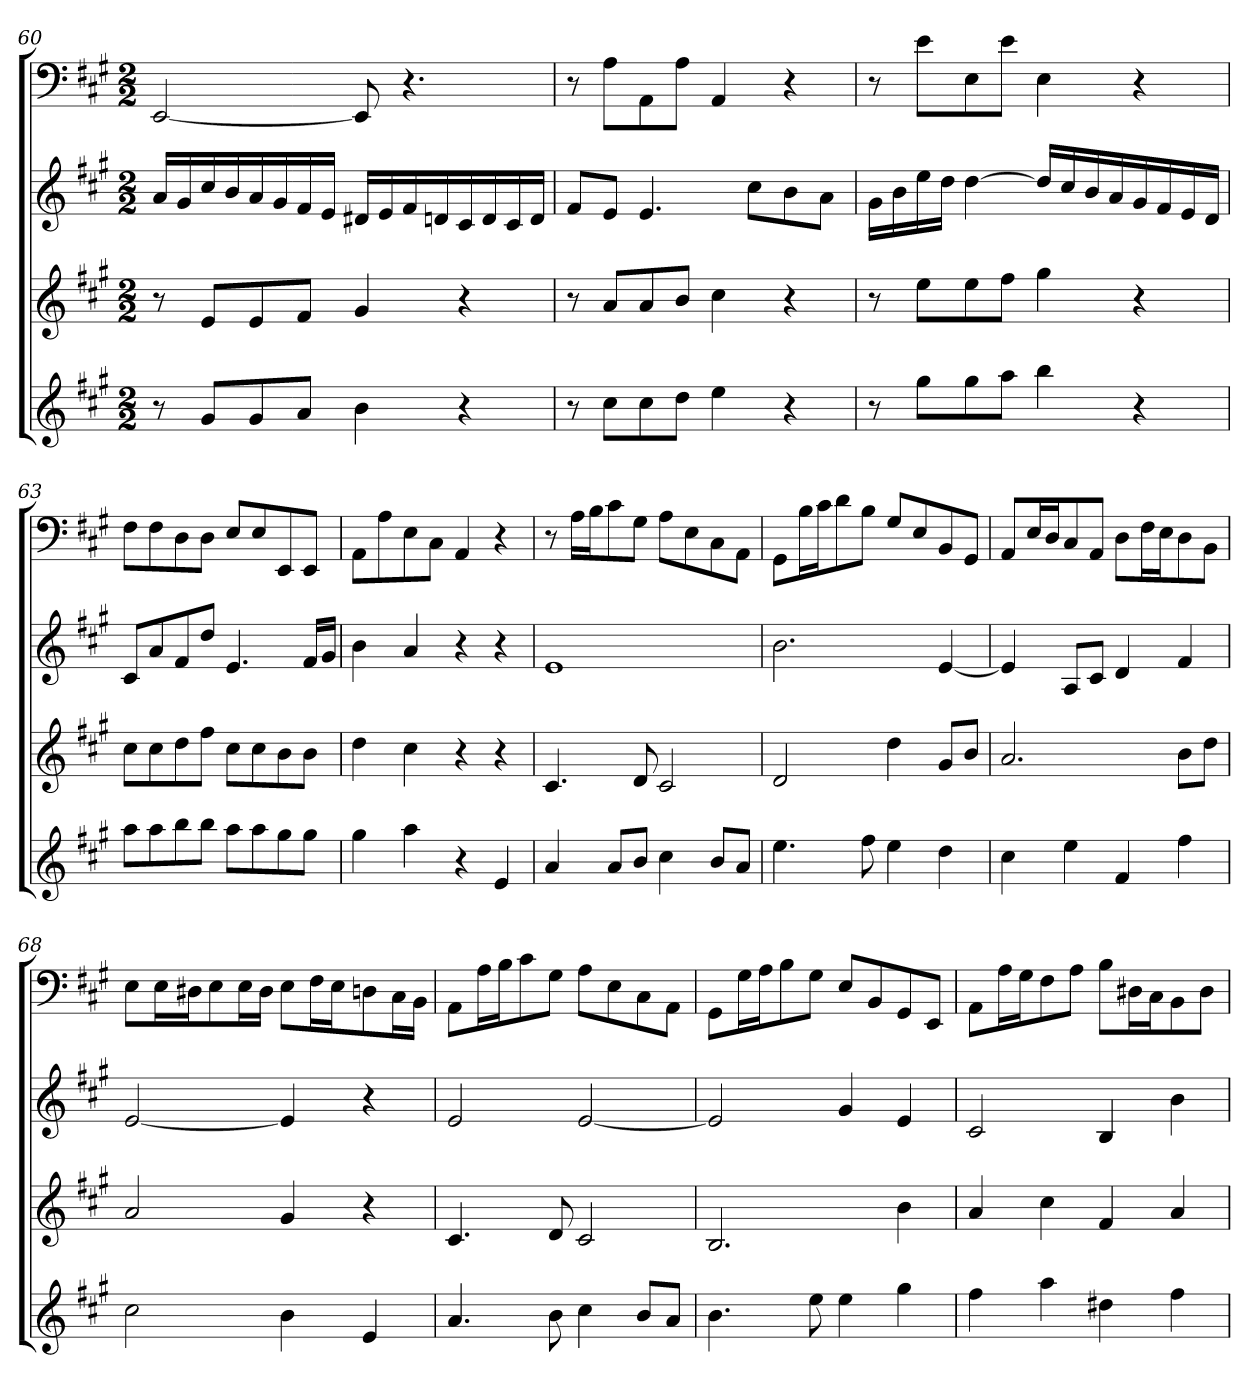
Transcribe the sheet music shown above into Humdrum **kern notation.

**kern	**kern	**kern	**kern
*part4	*part3	*part2	*part1
*staff4	*staff3	*staff2	*staff1
*k[f#c#g#]	*k[f#c#g#]	*k[f#c#g#]	*k[f#c#g#]
*A:	*A:	*A:	*A:
*M2/2	*M2/2	*M2/2	*M2/2
=60	=60	=60	=60
8r	8r	16aLL	[2EE
.	.	16g#	.
8g#L	8eL	16cc#	.
.	.	16b	.
8g#	8e	16a	.
.	.	16g#	.
8aJ	8f#J	16f#	.
.	.	16eJJ	.
4b	4g#	16d#XLL	8EE]
.	.	16e	.
.	.	16f#	4.r
.	.	16dn	.
4r	4r	16c#	.
.	.	16d	.
.	.	16c#	.
.	.	16dJJ	.
=61	=61	=61	=61
8r	8r	8f#L	8r
8cc#L	8aL	8eJ	8AL
8cc#	8a	4.e	8AA
8ddJ	8bJ	.	8AJ
4ee	4cc#	.	4AA
.	.	8cc#L	.
4r	4r	8b	4r
.	.	8aJ	.
=62	=62	=62	=62
8r	8r	16g#LL	8r
.	.	16b	.
8gg#L	8eeL	16ee	8eL
.	.	16ddJJ	.
8gg#	8ee	[4dd	8E
8aaJ	8ff#J	.	8eJ
4bb	4gg#	16ddLL]	4E
.	.	16cc#	.
.	.	16b	.
.	.	16a	.
4r	4r	16g#	4r
.	.	16f#	.
.	.	16e	.
.	.	16dJJ	.
=63	=63	=63	=63
8aaL	8cc#L	8c#L	8F#L
8aa	8cc#	8a	8F#
8bb	8dd	8f#	8D
8bbJ	8ff#J	8ddJ	8DJ
8aaL	8cc#L	4.e	8EL
8aa	8cc#	.	8E
8gg#	8b	.	8EE
8gg#J	8bJ	16f#LL	8EEJ
.	.	16g#JJ	.
=64	=64	=64	=64
4gg#	4dd	4b	8AAL
.	.	.	8A
4aa	4cc#	4a	8E
.	.	.	8C#J
4r	4r	4r	4AA
4e	4r	4r	4r
=65	=65	=65	=65
4a	4.c#	1e	8r
.	.	.	16ALL
.	.	.	16BJ
8aL	.	.	8c#
8bJ	8d	.	8G#J
4cc#	2c#	.	8AL
.	.	.	8E
8bL	.	.	8C#
8aJ	.	.	8AAJ
=66	=66	=66	=66
4.ee	2d	2.b	8GG#L
.	.	.	16BL
.	.	.	16c#J
.	.	.	8d
8ff#	.	.	8BJ
4ee	4dd	.	8G#L
.	.	.	8E
4dd	8g#L	[4e	8BB
.	8bJ	.	8GG#J
=67	=67	=67	=67
4cc#	2.a	4e]	8AAL
.	.	.	16EL
.	.	.	16DJ
4ee	.	8AL	8C#
.	.	8c#J	8AAJ
4f#	.	4d	8DL
.	.	.	16F#L
.	.	.	16EJ
4ff#	8bL	4f#	8D
.	8ddJ	.	8BBJ
=68	=68	=68	=68
2cc#	2a	[2e	8EL
.	.	.	16EL
.	.	.	16D#XJ
.	.	.	8E
.	.	.	16EL
.	.	.	16D#JJ
4b	4g#	4e]	8EL
.	.	.	16F#L
.	.	.	16EJ
4e	4r	4r	8Dn
.	.	.	16C#L
.	.	.	16BBJJ
=69	=69	=69	=69
4.a	4.c#	2e	8AAL
.	.	.	16AL
.	.	.	16BJ
.	.	.	8c#
8b	8d	.	8G#J
4cc#	2c#	[2e	8AL
.	.	.	8E
8bL	.	.	8C#
8aJ	.	.	8AAJ
=70	=70	=70	=70
4.b	2.B	2e]	8GG#L
.	.	.	16G#L
.	.	.	16AJ
.	.	.	8B
8ee	.	.	8G#J
4ee	.	4g#	8EL
.	.	.	8BB
4gg#	4b	4e	8GG#
.	.	.	8EEJ
=71	=71	=71	=71
4ff#	4a	2c#	8AAL
.	.	.	16AL
.	.	.	16G#J
4aa	4cc#	.	8F#
.	.	.	8AJ
4dd#X	4f#	4B	8BL
.	.	.	16D#XL
.	.	.	16C#J
4ff#	4a	4b	8BB
.	.	.	8D#J
=	=	=	=
*-	*-	*-	*-
